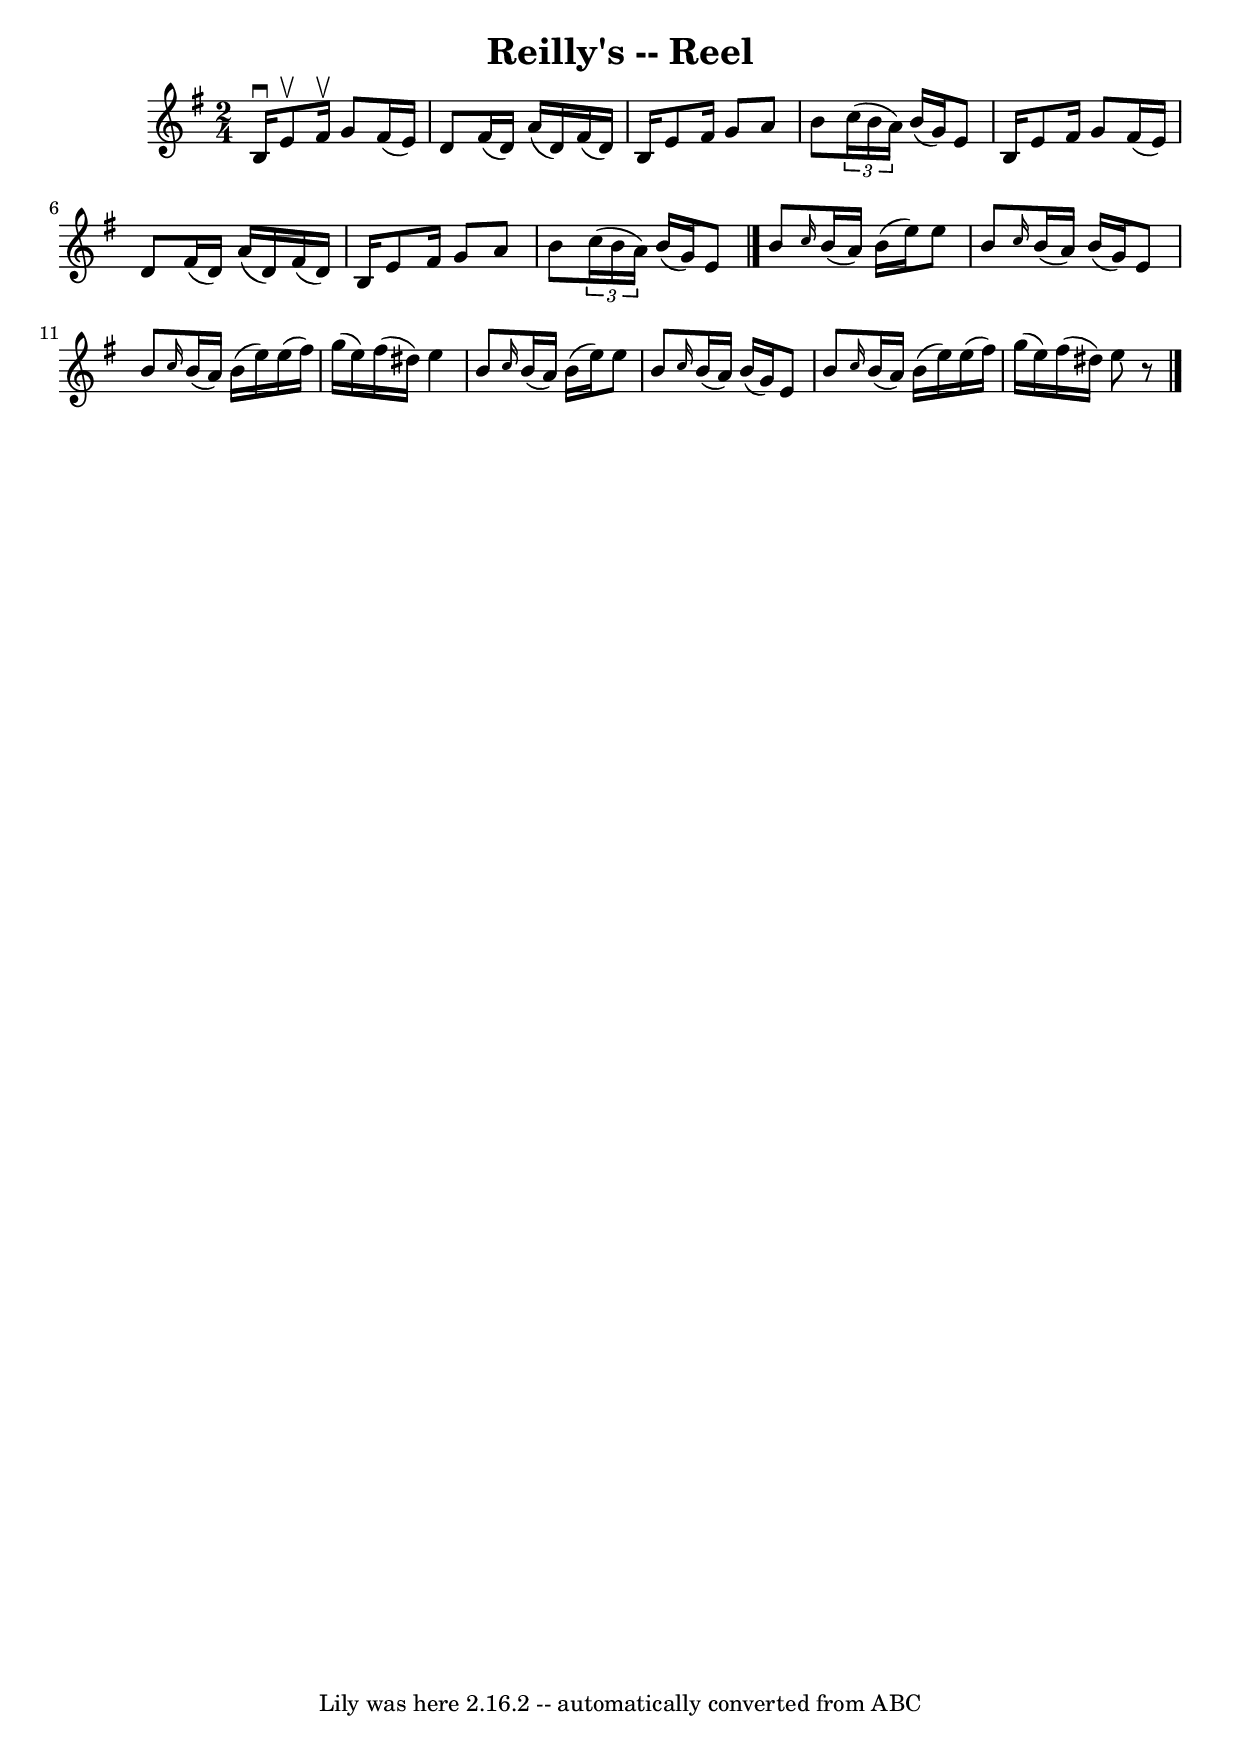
\version "2.16.2"
\include "Mammoth.ily"
\header {
  %% book = "Ryan's Mammoth Collection"
  crossRefNumber = "1"
  footnotes = ""
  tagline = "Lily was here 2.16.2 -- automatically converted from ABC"
  title = "Reilly's -- Reel"

}
voicedefault =  {


  \time 2/4 
  \key g \major
  b16^\downbow e'8^\upbow fis'16^\upbow g'8    
  fis'16 (e'16) |
  d'8 fis'16 (d'16) a'16 (d'16)   
  fis'16 (d'16) |
  b16 e'8 fis'16 g'8 a'8  |
  
  b'8    \times 2/3 { c''16 (b'16 a'16) 
		    } b'16 (g'16) e'8  
  |
  b16 e'8 fis'16 g'8 fis'16 (e'16) |
  d'8  
  fis'16 (d'16) a'16 (d'16) fis'16 (d'16) |
  b16  
  e'8 fis'16 g'8 a'8  |
  b'8    \times 2/3 { c''16 (b'16  
		      a'16) 
		    } b'16 (g'16) e'8  \bar "|." b'8  \grace { c''16  
							     } 
  b'16 (a'16) b'16 (e''16) e''8  |
  b'8  \grace {    
    c''16  
  } b'16 (a'16) b'16 (g'16) e'8  |
  b'8  
  \grace { c''16  
	 } b'16 (a'16) b'16 (e''16) e''16 (
  fis''16) |
  g''16 (e''16) fis''16 (dis''16) e''4    
  |
  b'8  \grace { c''16  
	      } b'16 (a'16) b'16 (e''16) 
  e''8  |
  b'8  \grace { c''16  
	      } b'16 (a'16) b'16 (
  g'16) e'8  |
  b'8  \grace { c''16  
	      } b'16 (a'16) b'16 (e''16) e''16 (fis''16) |
  g''16 (e''16) fis''16 (dis''16) e''8    r8 \bar "|."   

}

\score{
  <<

    \context Staff="default"
    {
      \voicedefault 
      
    }

  >>
  \layout {
    
  }
  \midi {
  }

}
